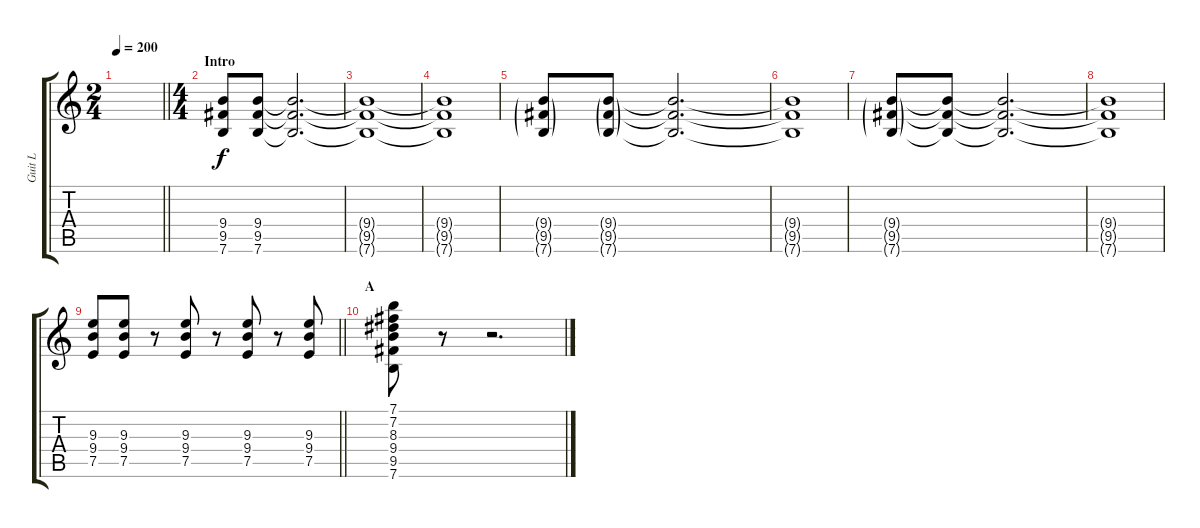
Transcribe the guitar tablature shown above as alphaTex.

\track ("Guit L" "Guit L") {instrument distortionguitar}
\staff {score tabs}
\tuning (E4 B3 G3 D3 A2 E2) {hide}
\ts (2 4)
\tempo 200
\clef g2
\barLineRight lightlight
\ks c
|
\ts (4 4)
\section ("" "Intro")
(9.4 9.5 7.6).8 (9.4 9.5 7.6).8 (9.4{t} 9.5{t} 7.6{t}).2{d} |
(9.4{t} 9.5{t} 7.6{t}).1 |
(9.4{t} 9.5{t} 7.6{t}).1 |
(9.4{g} 9.5{g} 7.6{g}).8 (9.4{g} 9.5{g} 7.6{g}).8 (9.4{t} 9.5{t} 7.6{t}).2{d} |
(9.4{t} 9.5{t} 7.6{t}).1 |
(9.4{g} 9.5{g} 7.6{g}).8 (9.4{t} 9.5{t} 7.6{t}).8 (9.4{t} 9.5{t} 7.6{t}).2{d} |
(9.4{t} 9.5{t} 7.6{t}).1 |
\barLineRight lightlight
(9.3 9.4 7.5).8 (9.3 9.4 7.5).8 r.8 (9.3 9.4 7.5).8 r.8 (9.3 9.4 7.5).8 r.8 (9.3 9.4 7.5).8 |
\section ("" "A")
(7.1 7.2 8.3 9.4 9.5 7.6).8 r.8 r.2{d}
